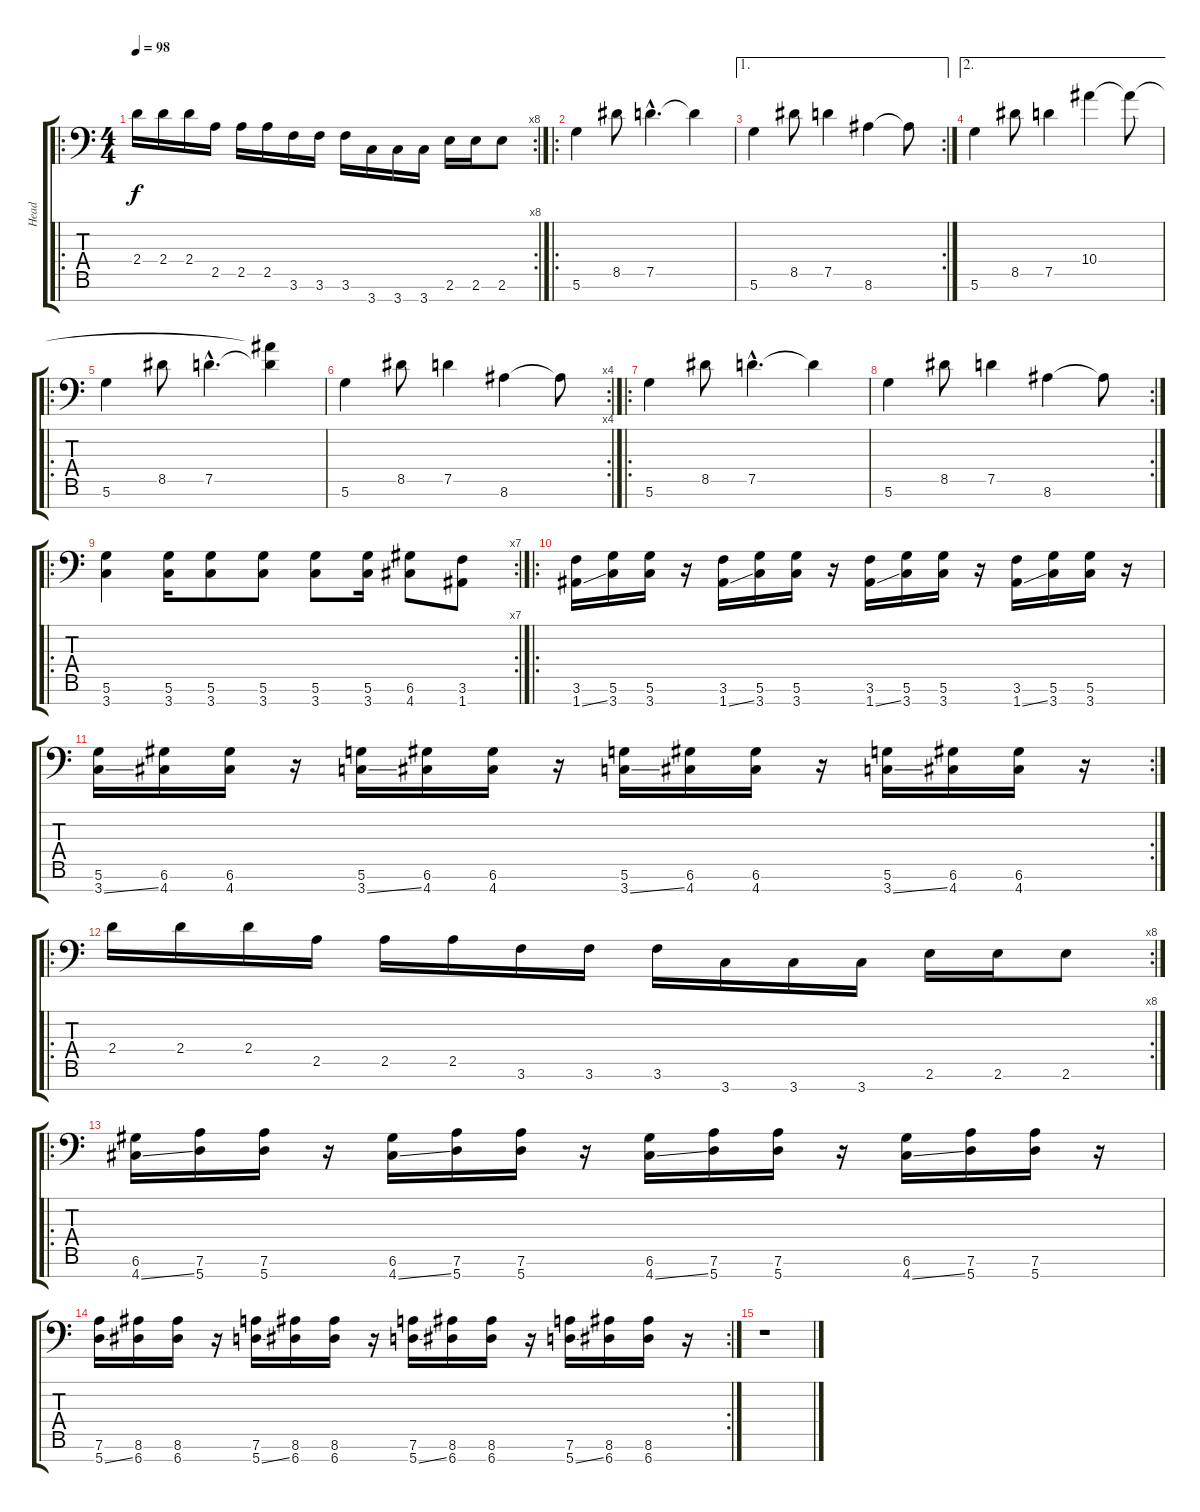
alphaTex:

\track ("Head" "Head") {instrument distortionguitar}
\staff {score tabs}
\tuning (D4 A3 F3 C3 G2 D2 A1) {hide}
\ro
\rc 8
\ts (4 4)
\tempo 98
\clef f4
\ks c
2.4.16{dy f} 2.4.16 2.4.16 2.5.16 2.5.16 2.5.16 3.6.16 3.6.16 3.6.16 3.7.16 3.7.16 3.7.16 2.6.16 2.6.16 2.6.8 |
\ro
5.6.4{instrument electricguitarclean} 8.5.8 7.5{hac}.4{d} 7.5{t}.4 |
\ae 1
\rc 2
5.6.4 8.5.8 7.5.4 8.6.4 8.6{t}.8 |
\ae 2
5.6.4 8.5.8 7.5.4 10.4.4 10.4{t}.8 |
\ro
5.6.4{instrument electricguitarclean} 8.5.8 7.5{hac}.4{d} (10.4{t} 7.5{t}).4 |
\rc 4
5.6.4 8.5.8 7.5.4 8.6.4 8.6{t}.8 |
\ro
5.6.4{instrument electricguitarclean} 8.5.8 7.5{hac}.4{d} 7.5{t}.4 |
\rc 2
5.6.4 8.5.8 7.5.4 8.6.4 8.6{t}.8 |
\ro
\rc 7
(5.6 3.7).4{instrument distortionguitar} (5.6 3.7).16 (5.6 3.7).8 (5.6 3.7).8 (5.6 3.7).8 (5.6 3.7).16 (6.6 4.7).8 (3.6 1.7).8 |
\ro
(3.6 1.7{ss}).16 (5.6 3.7).16 (5.6 3.7).16 r.16 (3.6 1.7{ss}).16 (5.6 3.7).16 (5.6 3.7).16 r.16 (3.6 1.7{ss}).16 (5.6 3.7).16 (5.6 3.7).16 r.16 (3.6 1.7{ss}).16 (5.6 3.7).16 (5.6 3.7).16 r.16 |
\rc 2
(5.6 3.7{ss}).16 (6.6 4.7).16 (6.6 4.7).16 r.16 (5.6 3.7{ss}).16 (6.6 4.7).16 (6.6 4.7).16 r.16 (5.6 3.7{ss}).16 (6.6 4.7).16 (6.6 4.7).16 r.16 (5.6 3.7{ss}).16 (6.6 4.7).16 (6.6 4.7).16 r.16 |
\ro
\rc 8
2.4.16 2.4.16 2.4.16 2.5.16 2.5.16 2.5.16 3.6.16 3.6.16 3.6.16 3.7.16 3.7.16 3.7.16 2.6.16 2.6.16 2.6.8 |
\ro
(6.6 4.7{ss}).16 (7.6 5.7).16 (7.6 5.7).16 r.16 (6.6 4.7{ss}).16 (7.6 5.7).16 (7.6 5.7).16 r.16 (6.6 4.7{ss}).16 (7.6 5.7).16 (7.6 5.7).16 r.16 (6.6 4.7{ss}).16 (7.6 5.7).16 (7.6 5.7).16 r.16 |
\rc 2
(7.6 5.7{ss}).16 (8.6 6.7).16 (8.6 6.7).16 r.16 (7.6 5.7{ss}).16 (8.6 6.7).16 (8.6 6.7).16 r.16 (7.6 5.7{ss}).16 (8.6 6.7).16 (8.6 6.7).16 r.16 (7.6 5.7{ss}).16 (8.6 6.7).16 (8.6 6.7).16 r.16 |
r.1
